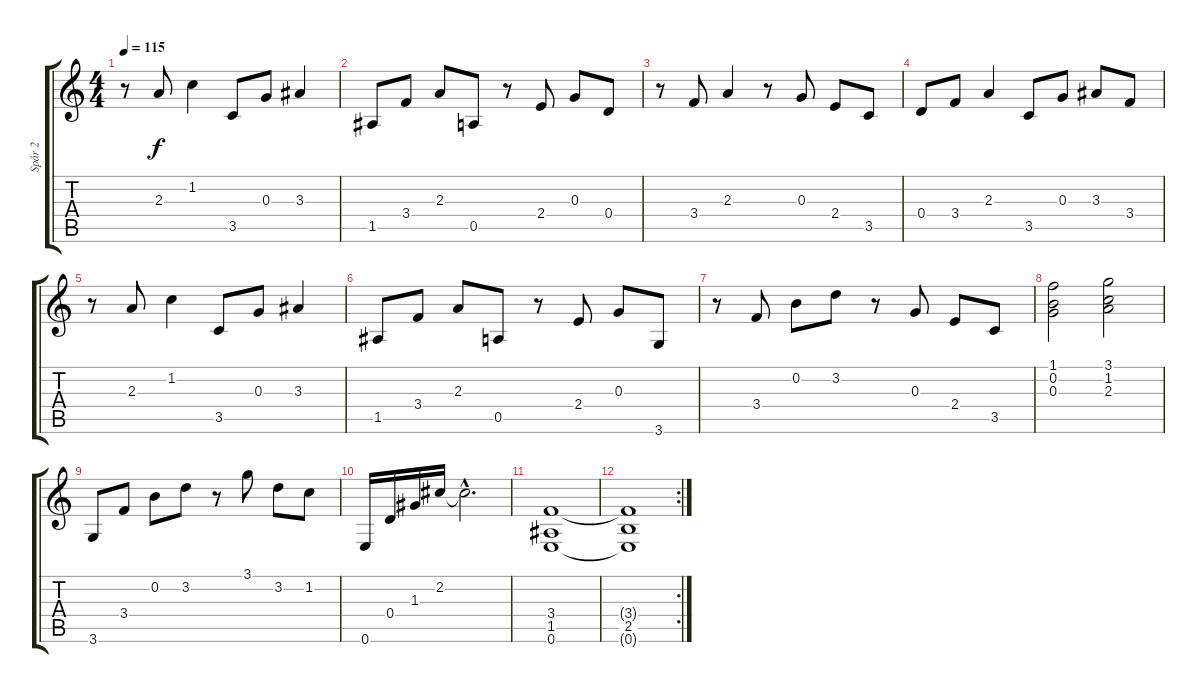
\track ("Spår 2" "Spår 2") {instrument acousticguitarnylon}
\staff {score tabs}
\tuning (E4 B3 G3 D3 A2 E2) {hide}
\ts (4 4)
\tempo 115
\clef g2
\ks c
r.8{dy f} 2.3.8 1.2.4 3.5.8 0.3.8 3.3.4 |
1.5.8 3.4.8 2.3.8 0.5.8 r.8 2.4.8 0.3.8 0.4.8 |
r.8 3.4.8 2.3.4 r.8 0.3.8 2.4.8 3.5.8 |
0.4.8 3.4.8 2.3.4 3.5.8 0.3.8 3.3.8 3.4.8 |
r.8 2.3.8 1.2.4 3.5.8 0.3.8 3.3.4 |
1.5.8 3.4.8 2.3.8 0.5.8 r.8 2.4.8 0.3.8 3.6.8 |
r.8 3.4.8 0.2.8 3.2.8 r.8 0.3.8 2.4.8 3.5.8 |
(1.1 0.2 0.3).2 (3.1 1.2 2.3).2 |
3.6.8 3.4.8 0.2.8 3.2.8 r.8 3.1.8 3.2.8 1.2.8 |
0.6.16 0.4.16 1.3.16 2.2.16 2.2{hac t}.2{d} |
(3.4 1.5 0.6).1 |
\rc 2
(3.4{t} 2.5 0.6{t}).1
